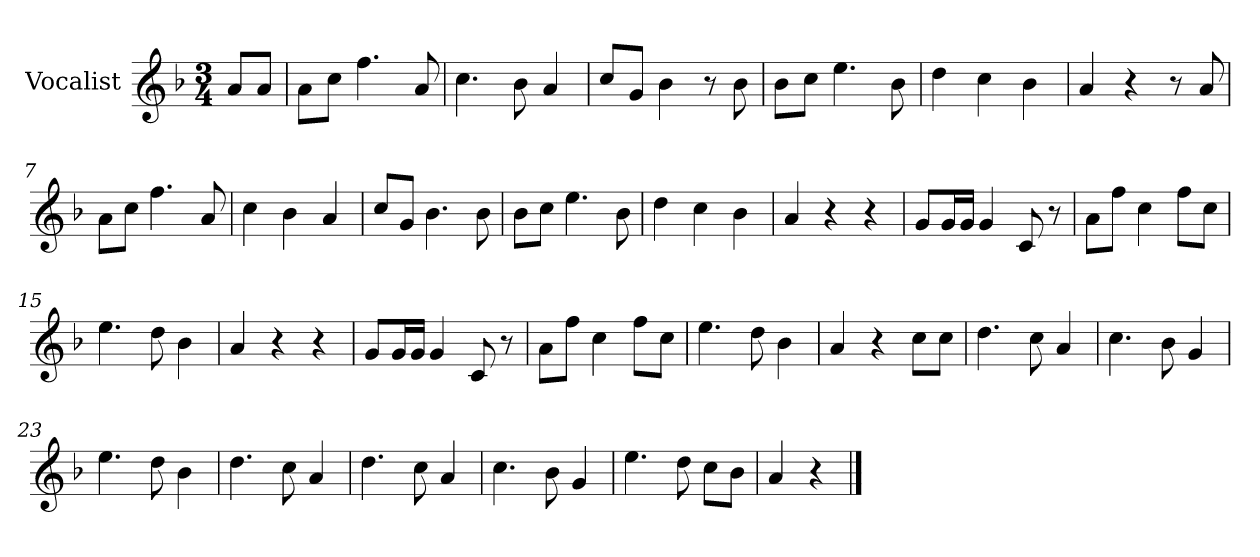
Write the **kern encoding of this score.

**kern
*part1
*staff1
*I"Vocalist
*k[b-]
*F:
*M3/4
=
8aL
8aJ
=1
8aL
8ccJ
4.ff
8a
=2
4.cc
8b-
4a
=3
8ccL
8gJ
4b-
8r
8b-
=4
8b-L
8ccJ
4.ee
8b-
=5
4dd
4cc
4b-
=6
4a
4r
8r
8a
=7
8aL
8ccJ
4.ff
8a
=8
4cc
4b-
4a
=9
8ccL
8gJ
4.b-
8b-
=10
8b-L
8ccJ
4.ee
8b-
=11
4dd
4cc
4b-
=12
4a
4r
4r
=13
8gL
16gL
16gJJ
4g
8c
8r
=14
8aL
8ffJ
4cc
8ffL
8ccJ
=15
4.ee
8dd
4b-
=16
4a
4r
4r
=17
8gL
16gL
16gJJ
4g
8c
8r
=18
8aL
8ffJ
4cc
8ffL
8ccJ
=19
4.ee
8dd
4b-
=20
4a
4r
8ccL
8ccJ
=21
4.dd
8cc
4a
=22
4.cc
8b-
4g
=23
4.ee
8dd
4b-
=24
4.dd
8cc
4a
=25
4.dd
8cc
4a
=26
4.cc
8b-
4g
=27
4.ee
8dd
8ccL
8b-J
=28
4a
4r
==
*-
